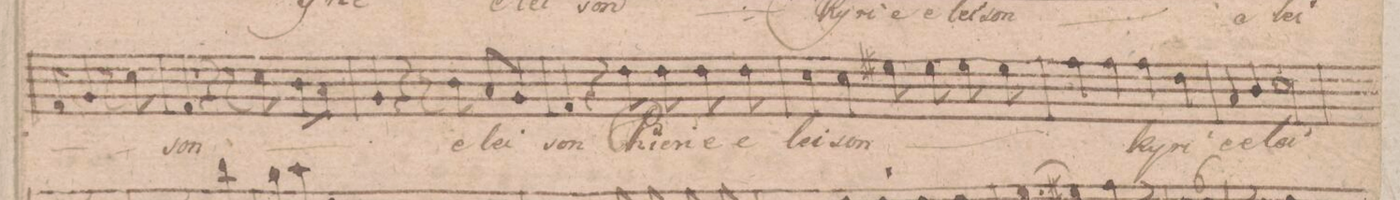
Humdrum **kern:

**kern	**text
*I"Basso	*
*clefF4	*
*k[f#c#]	*
*met(c)	*
*M4/4	*
8AA/	.
4BB/	.
8r	.
8E\	.
=7	=7
4AA/	-son
4r	.
8r	.
8E\	{e-
8D\L	-lei-
8C#\J	.
=8	=8
4BB/	-son}
4r	.
8r	.
8D\	e-
8C#/L	-lei-
8BB/J	.
=9	=9
4AA/	-son
4r	.
8F#\	Ky-
8F#\	-ri-
8F#\	-e
8F#\	e-
=10	=10
4E\	-lei-
4E\	-son
8G#X\	{Ky-
8G#\	-ri-
8G#\	-e
8G#\	e-
=11	=11
4A\	-lei-
4A\	-son}
4A\	Ky-
4F#\	-ri-
=12	=12
4C#/	-e
4D/	e-
*2\right	*
2E\	-lei-
=13	=13
*-	*-
